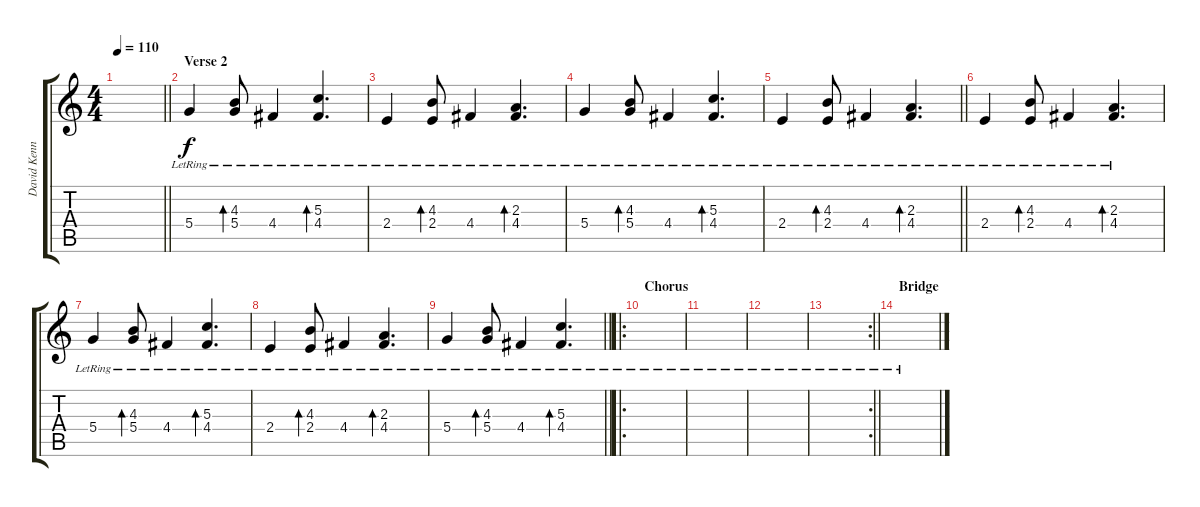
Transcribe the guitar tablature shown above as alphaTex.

\track ("David Kennedy (Clean)" "David Kenn") {instrument acousticguitarsteel}
\staff {score tabs}
\tuning (E4 B3 G3 D3 A2 E2) {hide}
\ts (4 4)
\tempo 110
\clef g2
\barLineRight lightlight
\ks c
|
\section ("" "Verse 2")
5.4{lr}.4 (4.3{lr} 5.4{lr}).8{bd 240} 4.4{lr}.4 (5.3{lr} 4.4{lr}).4{d bd 240} |
2.4{lr}.4 (4.3{lr} 2.4{lr}).8{bd 240} 4.4{lr}.4 (2.3{lr} 4.4{lr}).4{d bd 240} |
5.4{lr}.4 (4.3{lr} 5.4{lr}).8{bd 240} 4.4{lr}.4 (5.3{lr} 4.4{lr}).4{d bd 240} |
\barLineRight lightlight
2.4{lr}.4 (4.3{lr} 2.4{lr}).8{bd 240} 4.4{lr}.4 (2.3{lr} 4.4{lr}).4{d bd 240} |
2.4{lr}.4 (4.3{lr} 2.4{lr}).8{bd 240} 4.4{lr}.4 (2.3{lr} 4.4{lr}).4{d bd 240} |
5.4{lr}.4 (4.3{lr} 5.4{lr}).8{bd 240} 4.4{lr}.4 (5.3{lr} 4.4{lr}).4{d bd 240} |
2.4{lr}.4 (4.3{lr} 2.4{lr}).8{bd 240} 4.4{lr}.4 (2.3{lr} 4.4{lr}).4{d bd 240} |
\barLineRight lightlight
5.4{lr}.4 (4.3{lr} 5.4{lr}).8{bd 240} 4.4{lr}.4 (5.3{lr} 4.4{lr}).4{d bd 240} |
\ro
\section ("" "Chorus")
|
|
|
\rc 2
\barLineRight lightlight
|
\section ("" "Bridge")
